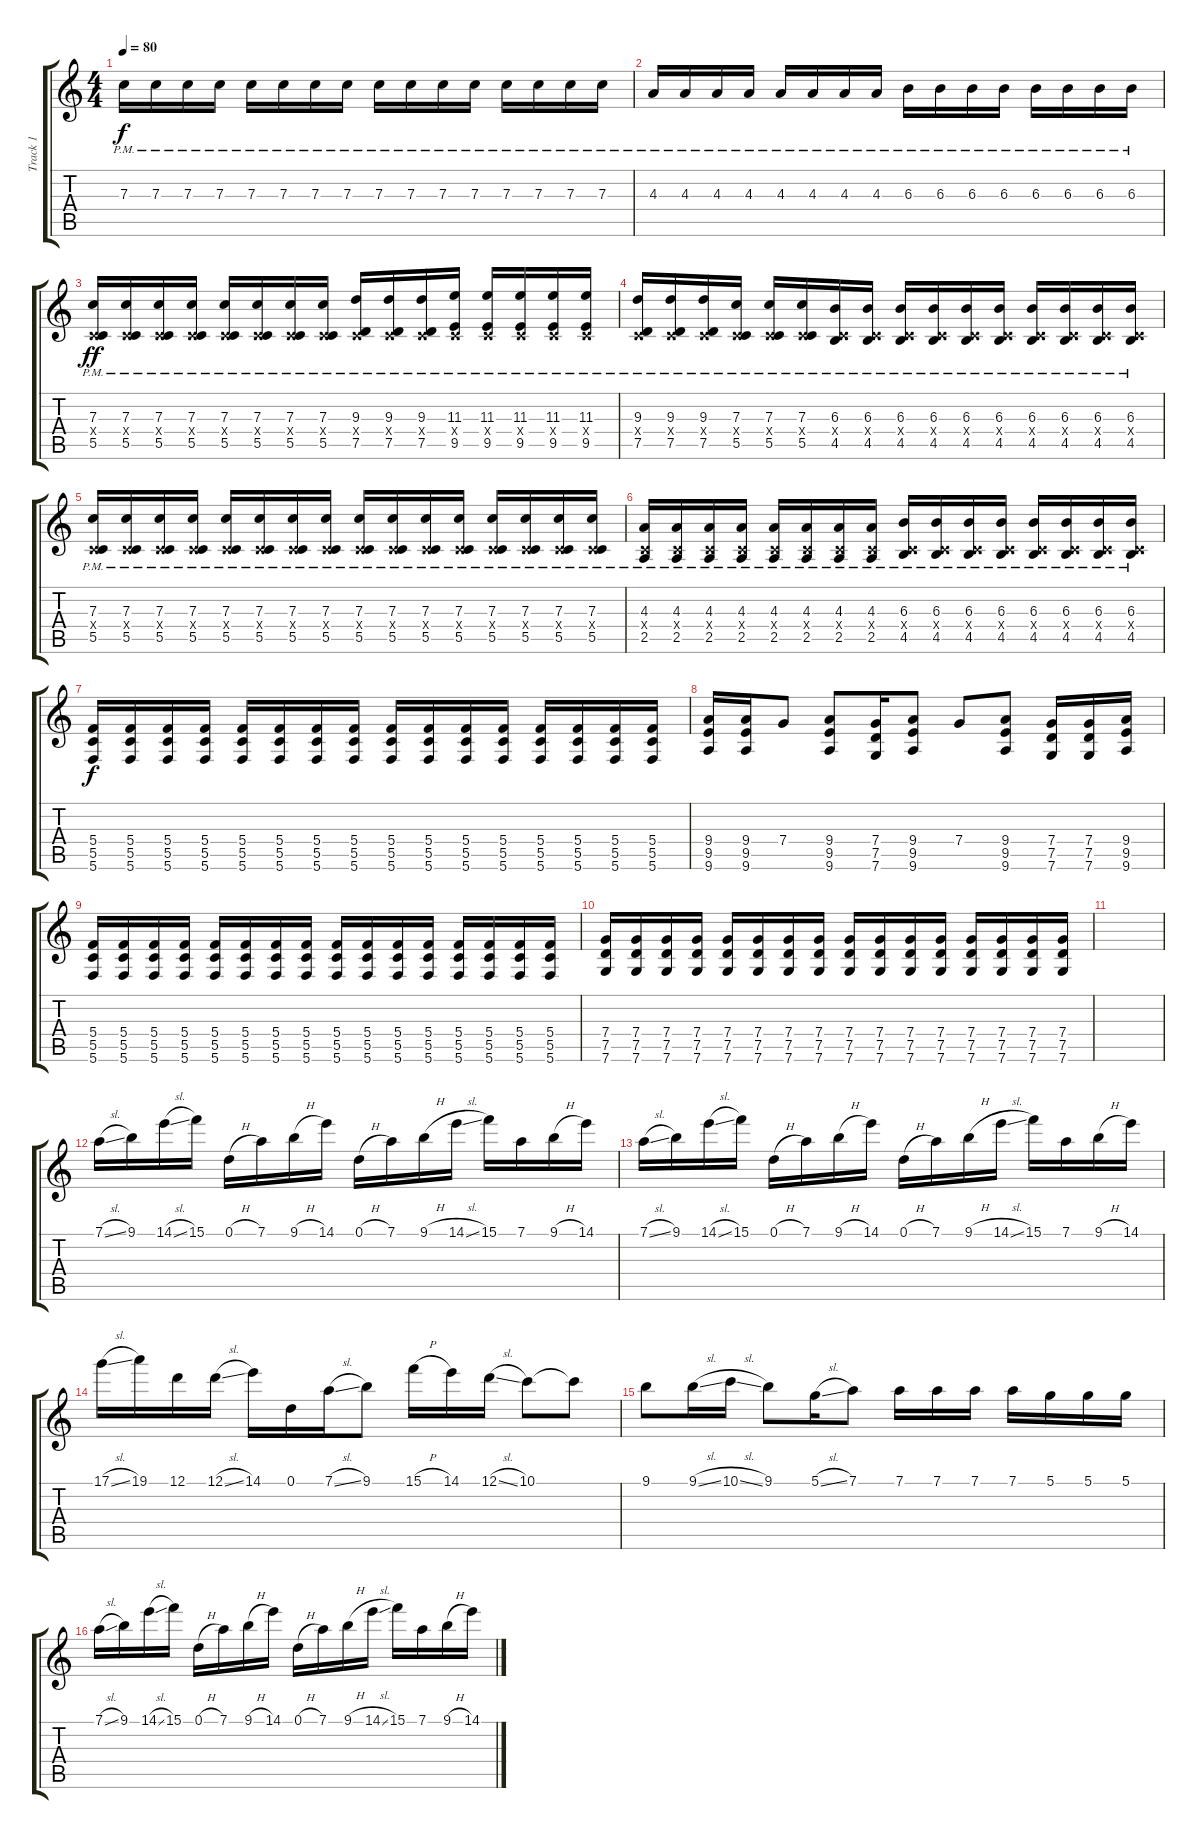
\track ("Track 1" "Track 1") {instrument distortionguitar}
\staff {score tabs}
\tuning (D4 A3 F3 C3 G2 C2) {hide}
\ts (4 4)
\tempo 80
\clef g2
\ks c
7.3{pm}.16{dy f} 7.3{pm}.16 7.3{pm}.16 7.3{pm}.16 7.3{pm}.16 7.3{pm}.16 7.3{pm}.16 7.3{pm}.16 7.3{pm}.16 7.3{pm}.16 7.3{pm}.16 7.3{pm}.16 7.3{pm}.16 7.3{pm}.16 7.3{pm}.16 7.3{pm}.16 |
4.3{pm}.16 4.3{pm}.16 4.3{pm}.16 4.3{pm}.16 4.3{pm}.16 4.3{pm}.16 4.3{pm}.16 4.3{pm}.16 6.3{pm}.16 6.3{pm}.16 6.3{pm}.16 6.3{pm}.16 6.3{pm}.16 6.3{pm}.16 6.3{pm}.16 6.3{pm}.16 |
(7.3{pm} 0.4{x} 5.5).16{dy ff} (7.3{pm} 0.4{x} 5.5).16 (7.3{pm} 0.4{x} 5.5).16 (7.3{pm} 0.4{x} 5.5).16 (7.3{pm} 0.4{x} 5.5).16 (7.3{pm} 0.4{x} 5.5).16 (7.3{pm} 0.4{x} 5.5).16 (7.3{pm} 0.4{x} 5.5).16 (9.3{pm} 0.4{x} 7.5).16 (9.3{pm} 0.4{x} 7.5).16 (9.3{pm} 0.4{x} 7.5).16 (11.3{pm} 0.4{x} 9.5).16 (11.3{pm} 0.4{x} 9.5).16 (11.3{pm} 0.4{x} 9.5).16 (11.3{pm} 0.4{x} 9.5).16 (11.3{pm} 0.4{x} 9.5).16 |
(9.3{pm} 0.4{x} 7.5).16 (9.3{pm} 0.4{x} 7.5).16 (9.3{pm} 0.4{x} 7.5).16 (7.3{pm} 0.4{x} 5.5).16 (7.3{pm} 0.4{x} 5.5).16 (7.3{pm} 0.4{x} 5.5).16 (6.3{pm} 0.4{x} 4.5).16 (6.3{pm} 0.4{x} 4.5).16 (6.3{pm} 0.4{x} 4.5).16 (6.3{pm} 0.4{x} 4.5).16 (6.3{pm} 0.4{x} 4.5).16 (6.3{pm} 0.4{x} 4.5).16 (6.3{pm} 0.4{x} 4.5).16 (6.3{pm} 0.4{x} 4.5).16 (6.3{pm} 0.4{x} 4.5).16 (6.3{pm} 0.4{x} 4.5).16 |
(7.3{pm} 0.4{x} 5.5).16 (7.3{pm} 0.4{x} 5.5).16 (7.3{pm} 0.4{x} 5.5).16 (7.3{pm} 0.4{x} 5.5).16 (7.3{pm} 0.4{x} 5.5).16 (7.3{pm} 0.4{x} 5.5).16 (7.3{pm} 0.4{x} 5.5).16 (7.3{pm} 0.4{x} 5.5).16 (7.3{pm} 0.4{x} 5.5).16 (7.3{pm} 0.4{x} 5.5).16 (7.3{pm} 0.4{x} 5.5).16 (7.3{pm} 0.4{x} 5.5).16 (7.3{pm} 0.4{x} 5.5).16 (7.3{pm} 0.4{x} 5.5).16 (7.3{pm} 0.4{x} 5.5).16 (7.3{pm} 0.4{x} 5.5).16 |
(4.3{pm} 0.4{x} 2.5).16 (4.3{pm} 0.4{x} 2.5).16 (4.3{pm} 0.4{x} 2.5).16 (4.3{pm} 0.4{x} 2.5).16 (4.3{pm} 0.4{x} 2.5).16 (4.3{pm} 0.4{x} 2.5).16 (4.3{pm} 0.4{x} 2.5).16 (4.3{pm} 0.4{x} 2.5).16 (6.3{pm} 0.4{x} 4.5).16 (6.3{pm} 0.4{x} 4.5).16 (6.3{pm} 0.4{x} 4.5).16 (6.3{pm} 0.4{x} 4.5).16 (6.3{pm} 0.4{x} 4.5).16 (6.3{pm} 0.4{x} 4.5).16 (6.3{pm} 0.4{x} 4.5).16 (6.3{pm} 0.4{x} 4.5).16 |
(5.4 5.5 5.6).16{dy f} (5.4 5.5 5.6).16 (5.4 5.5 5.6).16 (5.4 5.5 5.6).16 (5.4 5.5 5.6).16 (5.4 5.5 5.6).16 (5.4 5.5 5.6).16 (5.4 5.5 5.6).16 (5.4 5.5 5.6).16 (5.4 5.5 5.6).16 (5.4 5.5 5.6).16 (5.4 5.5 5.6).16 (5.4 5.5 5.6).16 (5.4 5.5 5.6).16 (5.4 5.5 5.6).16 (5.4 5.5 5.6).16 |
(9.4 9.5 9.6).16 (9.4 9.5 9.6).16 7.4.8 (9.4 9.5 9.6).8 (7.4 7.5 7.6).16 (9.4 9.5 9.6).8 7.4.8 (9.4 9.5 9.6).8 (7.4 7.5 7.6).16 (7.4 7.5 7.6).16 (9.4 9.5 9.6).16 |
(5.4 5.5 5.6).16 (5.4 5.5 5.6).16 (5.4 5.5 5.6).16 (5.4 5.5 5.6).16 (5.4 5.5 5.6).16 (5.4 5.5 5.6).16 (5.4 5.5 5.6).16 (5.4 5.5 5.6).16 (5.4 5.5 5.6).16 (5.4 5.5 5.6).16 (5.4 5.5 5.6).16 (5.4 5.5 5.6).16 (5.4 5.5 5.6).16 (5.4 5.5 5.6).16 (5.4 5.5 5.6).16 (5.4 5.5 5.6).16 |
(7.4 7.5 7.6).16 (7.4 7.5 7.6).16 (7.4 7.5 7.6).16 (7.4 7.5 7.6).16 (7.4 7.5 7.6).16 (7.4 7.5 7.6).16 (7.4 7.5 7.6).16 (7.4 7.5 7.6).16 (7.4 7.5 7.6).16 (7.4 7.5 7.6).16 (7.4 7.5 7.6).16 (7.4 7.5 7.6).16 (7.4 7.5 7.6).16 (7.4 7.5 7.6).16 (7.4 7.5 7.6).16 (7.4 7.5 7.6).16 |
|
7.1{sl}.16 9.1.16 14.1{sl}.16 15.1.16 0.1{h}.16 7.1.16 9.1{h}.16 14.1.16 0.1{h}.16 7.1.16 9.1{h}.16 14.1{sl}.16 15.1.16 7.1.16 9.1{h}.16 14.1.16 |
7.1{sl}.16 9.1.16 14.1{sl}.16 15.1.16 0.1{h}.16 7.1.16 9.1{h}.16 14.1.16 0.1{h}.16 7.1.16 9.1{h}.16 14.1{sl}.16 15.1.16 7.1.16 9.1{h}.16 14.1.16 |
17.1{sl}.16 19.1.16 12.1.16 12.1{sl}.16 14.1.16 0.1.16 7.1{sl}.16 9.1.8 15.1{h}.16 14.1.16 12.1{sl}.16 10.1.8 10.1{t}.8 |
9.1.8 9.1{sl}.16 10.1{sl}.16 9.1.8 5.1{sl}.16 7.1.8 7.1.16 7.1.16 7.1.16 7.1.16 5.1.16 5.1.16 5.1.16 |
7.1{sl}.16 9.1.16 14.1{sl}.16 15.1.16 0.1{h}.16 7.1.16 9.1{h}.16 14.1.16 0.1{h}.16 7.1.16 9.1{h}.16 14.1{sl}.16 15.1.16 7.1.16 9.1{h}.16 14.1.16
